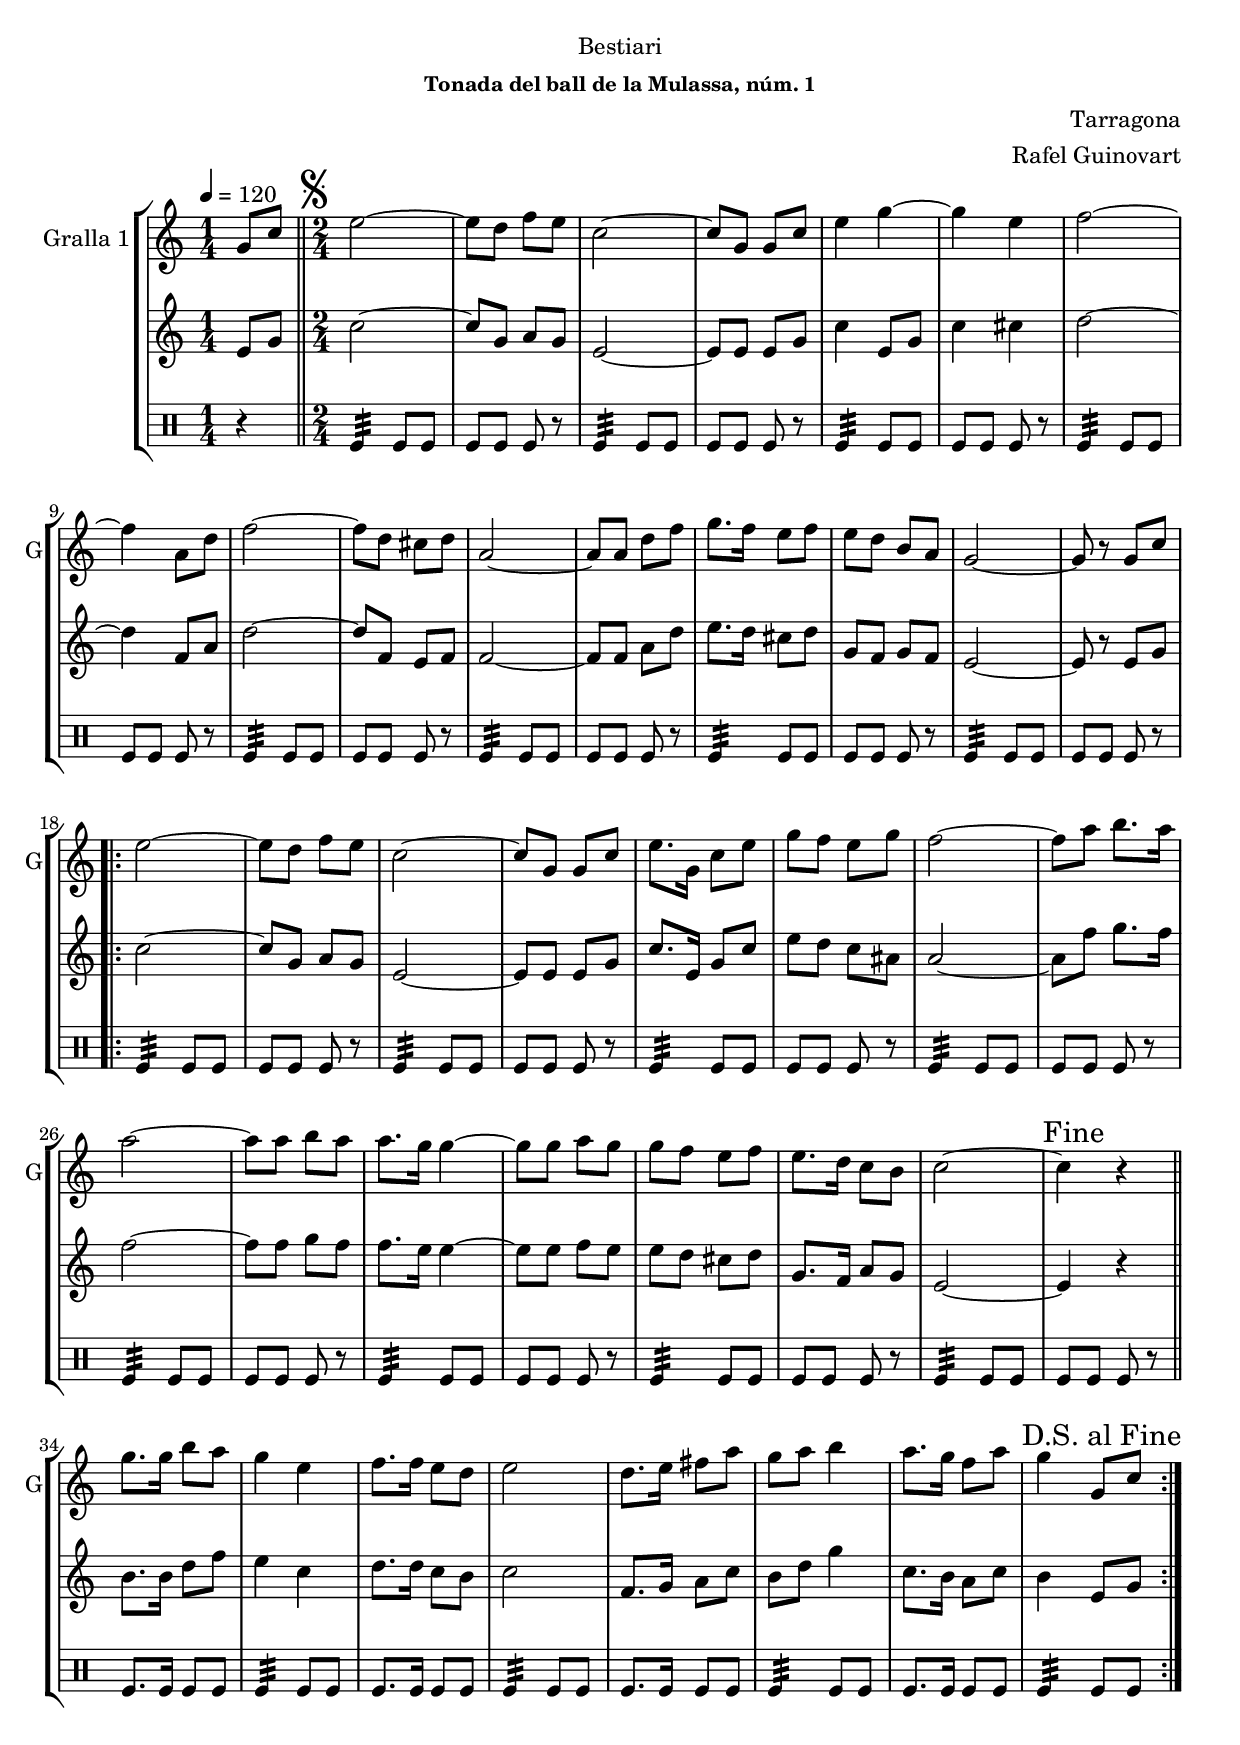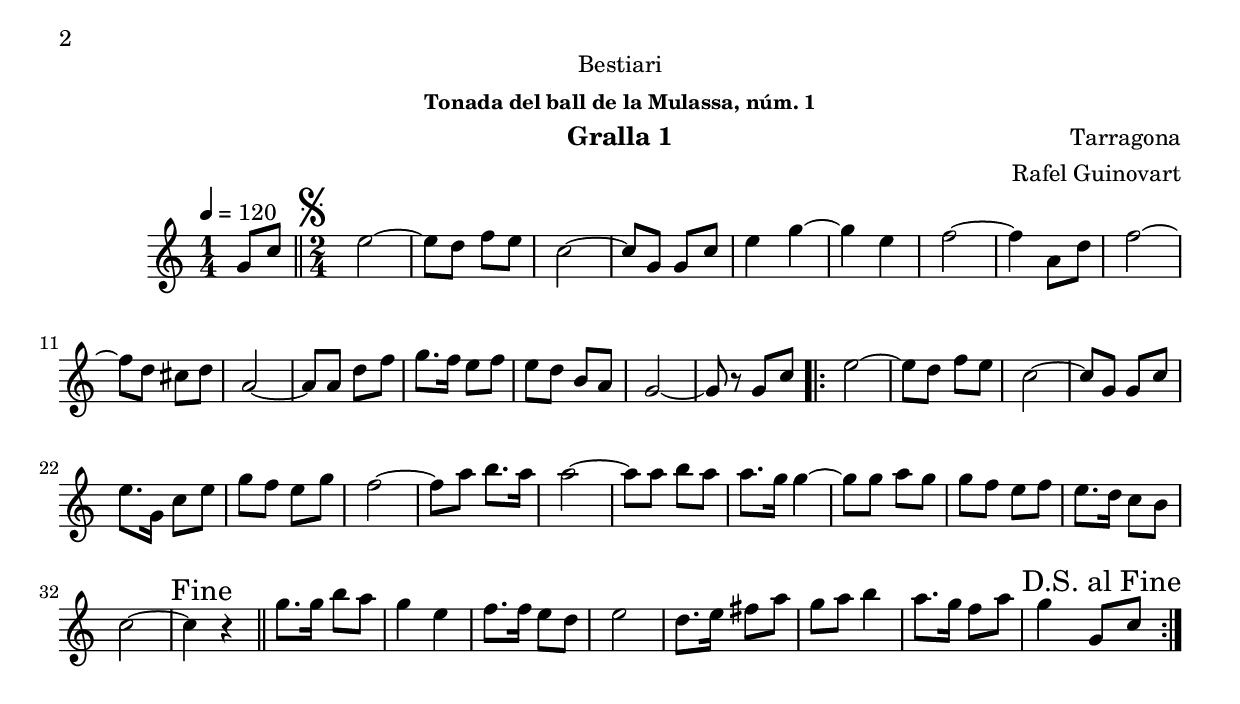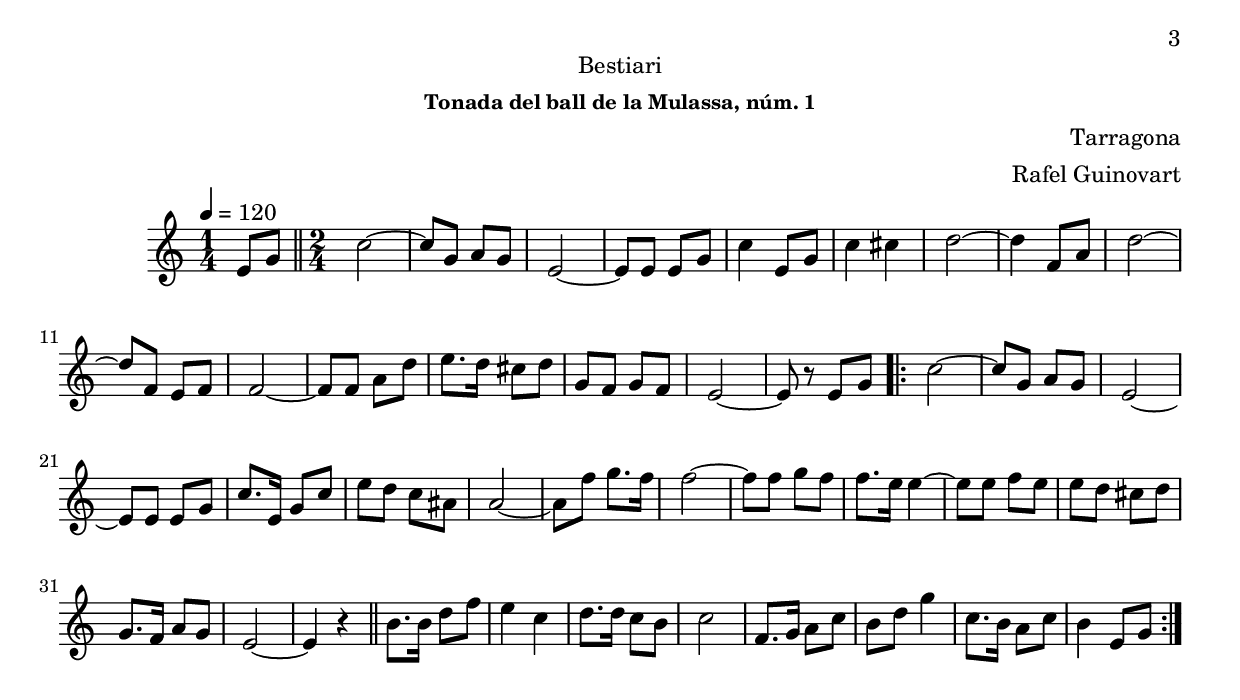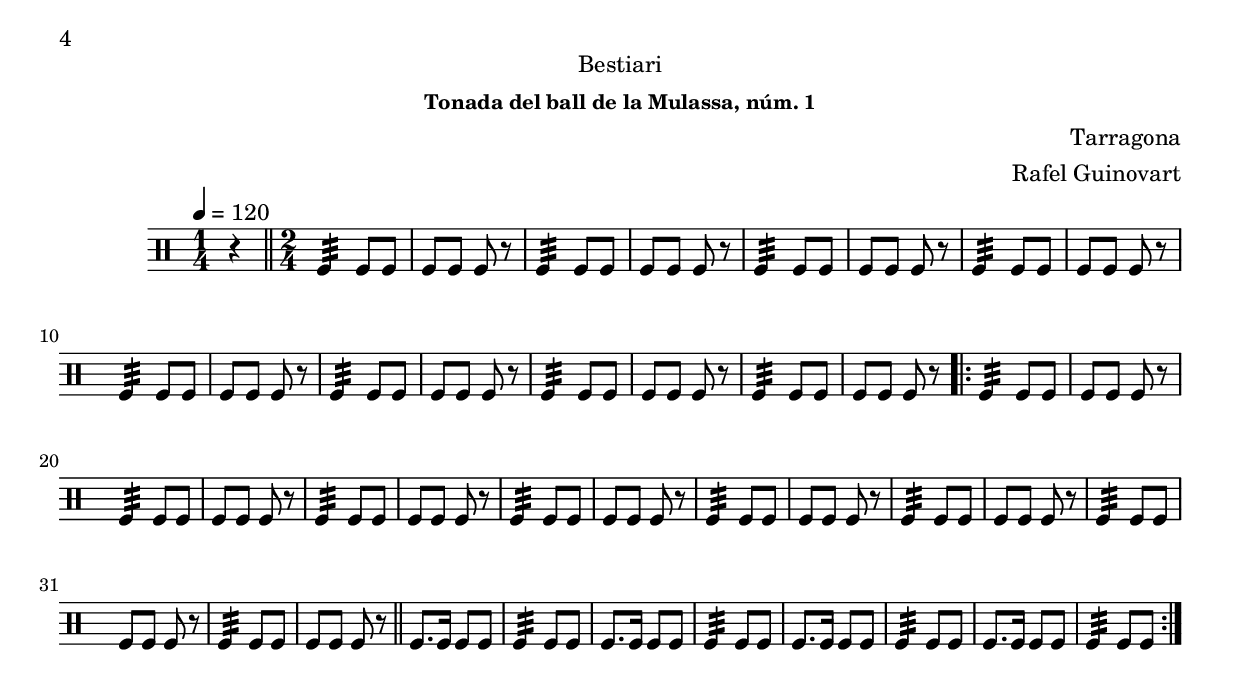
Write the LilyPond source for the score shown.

\version "2.22.1"

\header {
  dedication="Bestiari"
  title=""
  subtitle=""
  subsubtitle="Tonada del ball de la Mulassa, núm. 1"
  poet=""
  meter=""
  piece=""
  composer="Tarragona"
  arranger="Rafel Guinovart"
  opus=""
  instrument=""
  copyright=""
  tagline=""
}

liniaroAa =
\relative g'
{
  \tempo 4=120
  \clef treble
  \key c \major
  \time 1/4
  g8 c  \bar "||"
  \time 2/4   \mark \markup {\musicglyph #"scripts.segno"} e2 ~  |
  e8 d f e  |
  c2 ~  |
  %05
  c8 g g c  |
  e4 g ~  |
  g4 e  |
  f2 ~  |
  f4 a,8 d  |
  %10
  f2 ~  |
  f8 d cis d  |
  a2 ~  |
  a8 a d f  |
  g8. f16 e8 f  |
  %15
  e8 d b a  |
  g2 ~  |
  g8 r g c  |
  \repeat volta 2 { e2 ~  |
  e8 d f e  |
  %20
  c2 ~  |
  c8 g g c  |
  e8. g,16 c8 e  |
  g8 f e g  |
  f2 ~  |
  %25
  f8 a b8. a16  |
  a2 ~  |
  a8 a b a  |
  a8. g16 g4 ~  |
  g8 g a g  |
  %30
  g8 f e f  |
  e8. d16 c8 b  |
  c2 ~  |
  \mark "Fine" c4 r  \bar "||"
  g'8. g16 b8 a  |
  %35
  g4 e  |
  f8. f16 e8 d  |
  e2  |
  d8. e16 fis8 a  |
  g8 a b4  |
  %40
  a8. g16 f8 a  |
  \mark "D.S. al Fine" g4 g,8 c  | }
}

liniaroAb =
\relative e'
{
  \tempo 4=120
  \clef treble
  \key c \major
  \time 1/4
  e8 g  \bar "||"
  \time 2/4   c2 ~  |
  c8 g a g  |
  e2 ~  |
  %05
  e8 e e g  |
  c4 e,8 g  |
  c4 cis  |
  d2 ~  |
  d4 f,8 a  |
  %10
  d2 ~  |
  d8 f, e f  |
  f2 ~  |
  f8 f a d  |
  e8. d16 cis8 d  |
  %15
  g,8 f g f  |
  e2 ~  |
  e8 r e g  |
  \repeat volta 2 { c2 ~  |
  c8 g a g  |
  %20
  e2 ~  |
  e8 e e g  |
  c8. e,16 g8 c  |
  e8 d c ais  |
  a2 ~  |
  %25
  a8 f' g8. f16  |
  f2 ~  |
  f8 f g f  |
  f8. e16 e4 ~  |
  e8 e f e  |
  %30
  e8 d cis d  |
  g,8. f16 a8 g  |
  e2 ~  |
  e4 r  \bar "||"
  b'8. b16 d8 f  |
  %35
  e4 c  |
  d8. d16 c8 b  |
  c2  |
  f,8. g16 a8 c  |
  b8 d g4  |
  %40
  c,8. b16 a8 c  |
  b4 e,8 g  | }
}

liniaroAc =
\drummode
{
  \tempo 4=120
  \time 1/4
  r4  \bar "||"
  \time 2/4   tomfl4:32 tomfl8 tomfl  |
  tomfl8 tomfl tomfl r  |
  tomfl4:32 tomfl8 tomfl  |
  %05
  tomfl8 tomfl tomfl r  |
  tomfl4:32 tomfl8 tomfl  |
  tomfl8 tomfl tomfl r  |
  tomfl4:32 tomfl8 tomfl  |
  tomfl8 tomfl tomfl r  |
  %10
  tomfl4:32 tomfl8 tomfl  |
  tomfl8 tomfl tomfl r  |
  tomfl4:32 tomfl8 tomfl  |
  tomfl8 tomfl tomfl r  |
  tomfl4:32 tomfl8 tomfl  |
  %15
  tomfl8 tomfl tomfl r  |
  tomfl4:32 tomfl8 tomfl  |
  tomfl8 tomfl tomfl r  |
  \repeat volta 2 { tomfl4:32 tomfl8 tomfl  |
  tomfl8 tomfl tomfl r  |
  %20
  tomfl4:32 tomfl8 tomfl  |
  tomfl8 tomfl tomfl r  |
  tomfl4:32 tomfl8 tomfl  |
  tomfl8 tomfl tomfl r  |
  tomfl4:32 tomfl8 tomfl  |
  %25
  tomfl8 tomfl tomfl r  |
  tomfl4:32 tomfl8 tomfl  |
  tomfl8 tomfl tomfl r  |
  tomfl4:32 tomfl8 tomfl  |
  tomfl8 tomfl tomfl r  |
  %30
  tomfl4:32 tomfl8 tomfl  |
  tomfl8 tomfl tomfl r  |
  tomfl4:32 tomfl8 tomfl  |
  tomfl8 tomfl tomfl r  \bar "||"
  tomfl8. tomfl16 tomfl8 tomfl  |
  %35
  tomfl4:32 tomfl8 tomfl  |
  tomfl8. tomfl16 tomfl8 tomfl  |
  tomfl4:32 tomfl8 tomfl  |
  tomfl8. tomfl16 tomfl8 tomfl  |
  tomfl4:32 tomfl8 tomfl  |
  %40
  tomfl8. tomfl16 tomfl8 tomfl  |
  tomfl4:32 tomfl8 tomfl  | }
}

\bookpart {
  \score {
    \new StaffGroup {
      \override Score.RehearsalMark #'self-alignment-X = #LEFT
      <<
        \new Staff \with {instrumentName = #"Gralla 1" shortInstrumentName = #"G"} \liniaroAa
        \new Staff \with {instrumentName = #"" shortInstrumentName = #" "} \liniaroAb
        \new DrumStaff \with {instrumentName = #"" shortInstrumentName = #" "} \liniaroAc
      >>
    }
    \layout {}
  }
  \score { \unfoldRepeats
    \new StaffGroup {
      \override Score.RehearsalMark #'self-alignment-X = #LEFT
      <<
        \new Staff \with {instrumentName = #"Gralla 1" shortInstrumentName = #"G"} \liniaroAa
        \new Staff \with {instrumentName = #"" shortInstrumentName = #" "} \liniaroAb
        \new DrumStaff \with {instrumentName = #"" shortInstrumentName = #" "} \liniaroAc
      >>
    }
    \midi {
      \set Staff.midiInstrument = "oboe"
      \set DrumStaff.midiInstrument = "drums"
    }
  }
}

\bookpart {
  \header {instrument="Gralla 1"}
  \score {
    \new StaffGroup {
      \override Score.RehearsalMark #'self-alignment-X = #LEFT
      <<
        \new Staff \liniaroAa
      >>
    }
    \layout {}
  }
  \score { \unfoldRepeats
    \new StaffGroup {
      \override Score.RehearsalMark #'self-alignment-X = #LEFT
      <<
        \new Staff \liniaroAa
      >>
    }
    \midi {
      \set Staff.midiInstrument = "oboe"
      \set DrumStaff.midiInstrument = "drums"
    }
  }
}

\bookpart {
  \header {instrument=""}
  \score {
    \new StaffGroup {
      \override Score.RehearsalMark #'self-alignment-X = #LEFT
      <<
        \new Staff \liniaroAb
      >>
    }
    \layout {}
  }
  \score { \unfoldRepeats
    \new StaffGroup {
      \override Score.RehearsalMark #'self-alignment-X = #LEFT
      <<
        \new Staff \liniaroAb
      >>
    }
    \midi {
      \set Staff.midiInstrument = "oboe"
      \set DrumStaff.midiInstrument = "drums"
    }
  }
}

\bookpart {
  \header {instrument=""}
  \score {
    \new StaffGroup {
      \override Score.RehearsalMark #'self-alignment-X = #LEFT
      <<
        \new DrumStaff \liniaroAc
      >>
    }
    \layout {}
  }
  \score { \unfoldRepeats
    \new StaffGroup {
      \override Score.RehearsalMark #'self-alignment-X = #LEFT
      <<
        \new DrumStaff \liniaroAc
      >>
    }
    \midi {
      \set Staff.midiInstrument = "oboe"
      \set DrumStaff.midiInstrument = "drums"
    }
  }
}

